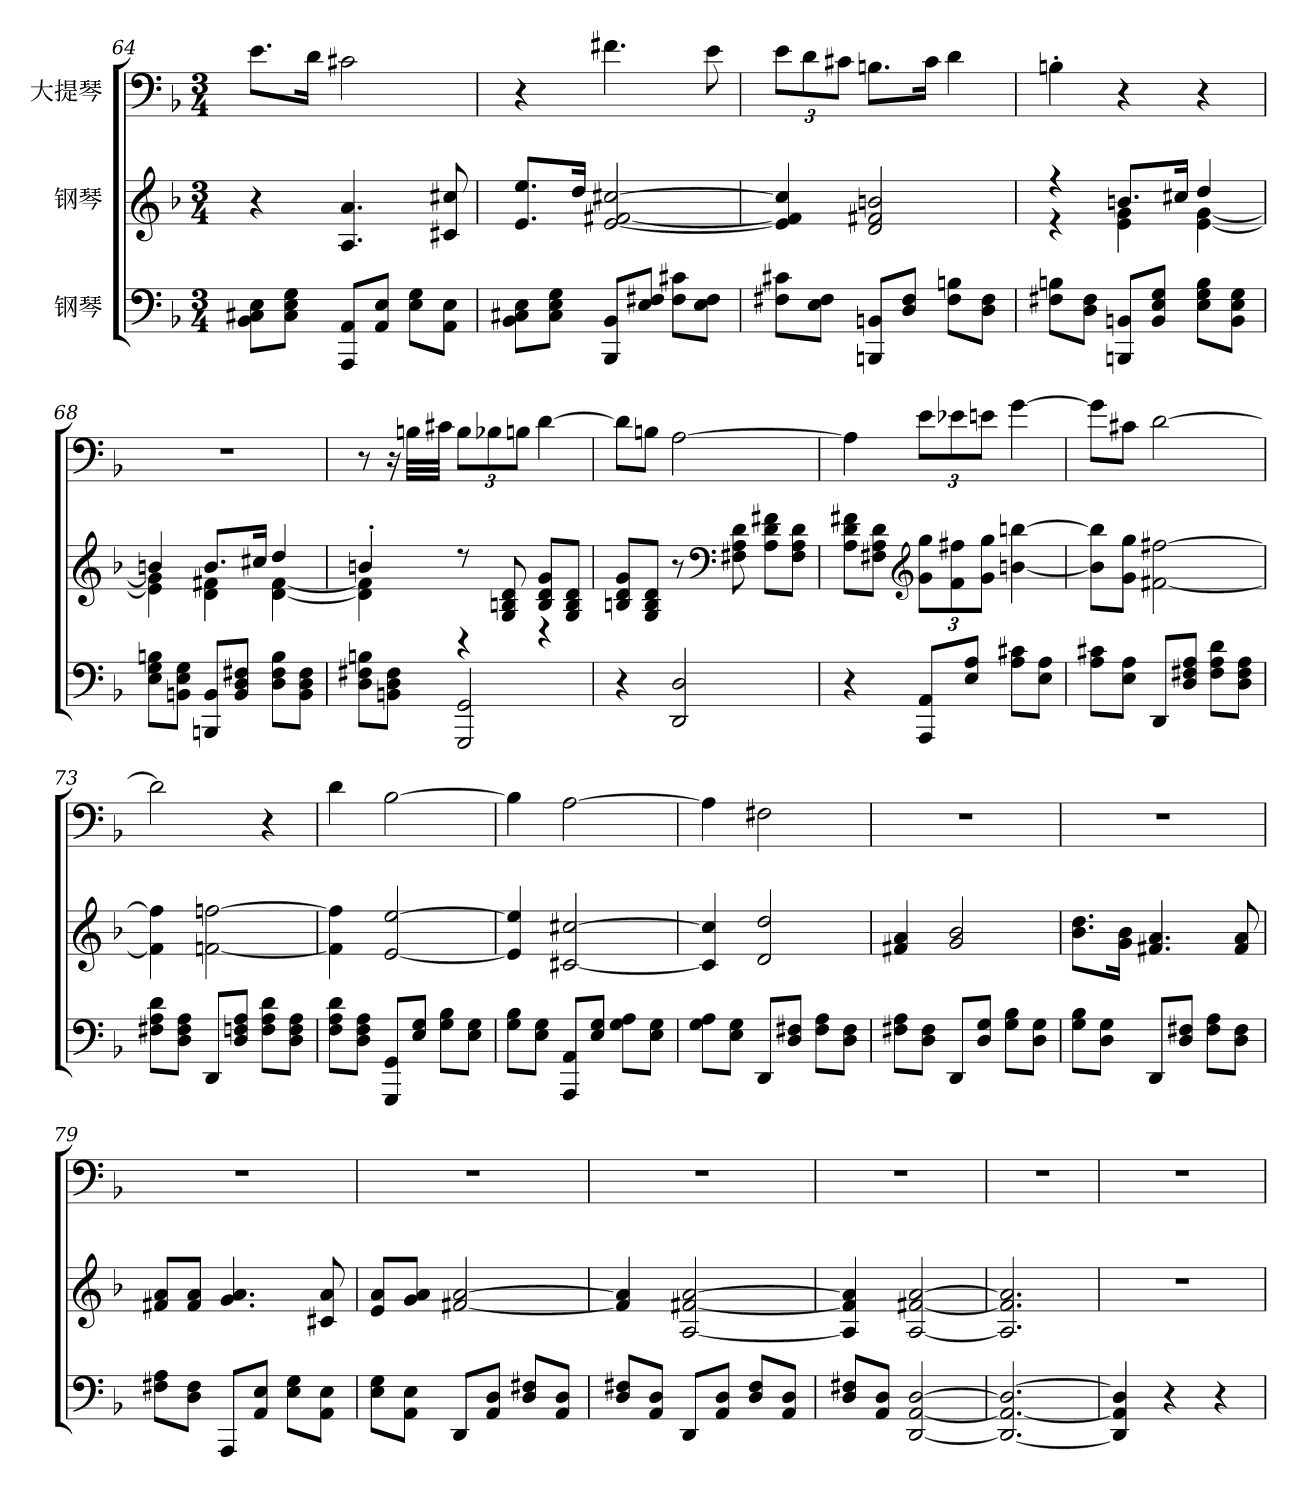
**kern	**kern	**kern
*part3	*part2	*part1
*staff3	*staff2	*staff1
*I"钢琴	*I"钢琴	*I"大提琴
*clefF4	*clefG2	*clefF4
*k[b-]	*k[b-]	*k[b-]
*M3/4	*M3/4	*M3/4
=64	=64	=64
8BB-\ 8C#X\ 8E\L	4r	8.e\L
8C#\ 8E\ 8G\J	.	.
.	.	16d\Jk
8AAA/ 8AA/L	4.A/ 4.a/	2c#X\
8AA/ 8E/J	.	.
8E\ 8G\L	.	.
8AA\ 8E\J	8c#X/ 8cc#X/	.
=65	=65	=65
8BB-\ 8C#X\ 8E\L	8.e/ 8.ee/L	4r
8C#\ 8E\ 8G\J	.	.
.	16dd/Jk	.
8BBB-/ 8BB-/L	[2e/ [2f#X/ [2cc#X/	4.f#X\
8E/ 8F#X/J	.	.
8F#\ 8c#X\L	.	.
8E\ 8F#\J	.	8e\
!!LO:LB:g=z
=66	=66	=66
*	*	*Xbrackettup
8F#X\ 8c#X\L	4e/] 4f#/] 4cc#/]	12e\L
.	.	12d\
8E\ 8F#\J	.	.
.	.	12c#X\J
8BBBn/ 8BBn/L	2d/ 2f#X/ 2bn/	8.Bn\L
8D/ 8F#/J	.	.
.	.	16c#\Jk
8F#\ 8Bn\L	.	4d\
8D\ 8F#\J	.	.
=67	=67	=67
*	*^	*
8F#X\ 8Bn\L	4r	4r	4Bn'\
8D\ 8F#\J	.	.	.
8BBBn/ 8BBn/L	8.bn/L	4e\ 4g\	4r
8BB/ 8E/ 8G/J	.	.	.
.	16cc#X/Jk	.	.
8E\ 8G\ 8B\L	4dd/	[4e\ [4g\	4r
8BB\ 8E\ 8G\J	.	.	.
=68	=68	=68	=68
8E\ 8G\ 8Bn\L	4bn/	4e\] 4g\]	2.r
8BBn\ 8E\ 8G\J	.	.	.
8BBBn/ 8BB/L	8.b/L	4d\ 4f#X\	.
8BB/ 8D/ 8F#X/J	.	.	.
.	16cc#X/Jk	.	.
8D\ 8F#\ 8B\L	4dd/	[4d\ [4f#\	.
8BB\ 8D\ 8F#\J	.	.	.
!!LO:LB:g=z
=69	=69	=69	=69
8D\ 8F#X\ 8Bn\L	4bn'/	4d\] 4f#\]	8r
8BBn\ 8D\ 8F#\J	.	.	16r
.	.	.	32Bn\LLL
.	.	.	32c#X\JJJ
2GGG/ 2GG/	8r	4r	12B\L
.	.	.	12B-X\
.	8G/ 8Bn/ 8d/	.	.
.	.	.	12Bn\J
.	8B/ 8d/ 8g/L	4r	[4d\
.	8G/ 8B/ 8d/J	.	.
*	*v	*v	*
=70	=70	=70
4r	8Bn/ 8d/ 8g/L	8d\L]
.	8G/ 8B/ 8d/J	8Bn\J
2DD/ 2D/	8r	[2A\
*	*clefF4	*
.	8F#X\ 8A\ 8d\	.
.	8A\ 8d\ 8f#X\L	.
.	8F#\ 8A\ 8d\J	.
=71	=71	=71
4r	8A\ 8d\ 8f#X\L	4A\]
.	8F#X\ 8A\ 8d\J	.
*	*clefG2	*
*	*Xbrackettup	*
8AAA/ 8AA/L	12g\ 12gg\L	12e\L
.	12f#\ 12ff#X\	12e-X\
8E/ 8A/J	.	.
.	12g\ 12gg\J	12en\J
8A\ 8c#X\L	[4bn\ [4bbn\	[4g\
8E\ 8A\J	.	.
!!LO:LB:g=z
=72	=72	=72
8A\ 8c#X\L	8b\] 8bb\]L	8g\L]
8E\ 8A\J	8g\ 8gg\J	8c#X\J
8DD/L	[2f#X\ [2ff#X\	[2d\
8D/ 8F#X/ 8A/J	.	.
8F#\ 8A\ 8d\L	.	.
8D\ 8F#\ 8A\J	.	.
=73	=73	=73
8F#X\ 8A\ 8d\L	4f#\] 4ff#\]	2d\]
8D\ 8F#\ 8A\J	.	.
8DD/L	[2fn\ [2ffn\	.
8D/ 8Fn/ 8A/J	.	.
8F\ 8A\ 8d\L	.	4r
8D\ 8F\ 8A\J	.	.
=74	=74	=74
8F\ 8A\ 8d\L	4f\] 4ff\]	4d\
8D\ 8F\ 8A\J	.	.
8GGG/ 8GG/L	[2e/ [2ee/	[2B-\
8E/ 8G/J	.	.
8G\ 8B-\L	.	.
8E\ 8G\J	.	.
=75	=75	=75
8G\ 8B-\L	4e/] 4ee/]	4B-\]
8E\ 8G\J	.	.
8AAA/ 8AA/L	[2c#X/ [2cc#X/	[2A\
8E/ 8G/J	.	.
8G\ 8A\L	.	.
8E\ 8G\J	.	.
=76	=76	=76
8G\ 8A\L	4c#/] 4cc#/]	4A\]
8E\ 8G\J	.	.
8DD/L	2d/ 2dd/	2F#X\
8D/ 8F#X/J	.	.
8F#\ 8A\L	.	.
8D\ 8F#\J	.	.
!!LO:PB:g=z
=77	=77	=77
8F#X\ 8A\L	4f#X/ 4a/	2.r
8D\ 8F#\J	.	.
8DD/L	2g/ 2b-/	.
8D/ 8G/J	.	.
8G\ 8B-\L	.	.
8D\ 8G\J	.	.
=78	=78	=78
8G\ 8B-\L	8.b-\ 8.dd\L	2.r
8D\ 8G\J	.	.
.	16g\ 16b-\Jk	.
8DD/L	4.f#X/ 4.a/	.
8D/ 8F#X/J	.	.
8F#\ 8A\L	.	.
8D\ 8F#\J	8f#/ 8a/	.
=79	=79	=79
8F#X\ 8A\L	8f#X/ 8a/L	2.r
8D\ 8F#\J	8f#/ 8a/J	.
8AAA/L	4.g/ 4.a/	.
8AA/ 8E/J	.	.
8E\ 8G\L	.	.
8AA\ 8E\J	8c#X/ 8a/	.
=80	=80	=80
8E\ 8G\L	8e/ 8a/L	2.r
8AA\ 8E\J	8g/ 8a/J	.
8DD/L	[2f#X/ [2a/	.
8AA/ 8D/J	.	.
8D/ 8F#X/L	.	.
8AA/ 8D/J	.	.
=81	=81	=81
8D/ 8F#X/L	4f#/] 4a/]	2.r
8AA/ 8D/J	.	.
8DD/L	[2A/ [2f#X/ [2a/	.
8AA/ 8D/J	.	.
8D/ 8F#/L	.	.
8AA/ 8D/J	.	.
!!LO:LB:g=z
=82	=82	=82
8D/ 8F#X/L	4A/] 4f#/] 4a/]	2.r
8AA/ 8D/J	.	.
[2DD/ [2AA/ [2D/	[2A/ [2f#X/ [2a/	.
=83	=83	=83
2.DD/_ 2.AA/_ 2.D/_	2.A/] 2.f#/] 2.a/]	2.r
=84	=84	=84
4DD/] 4AA/] 4D/]	2.r	2.r
4r	.	.
4r	.	.
=	=	=
*-	*-	*-
